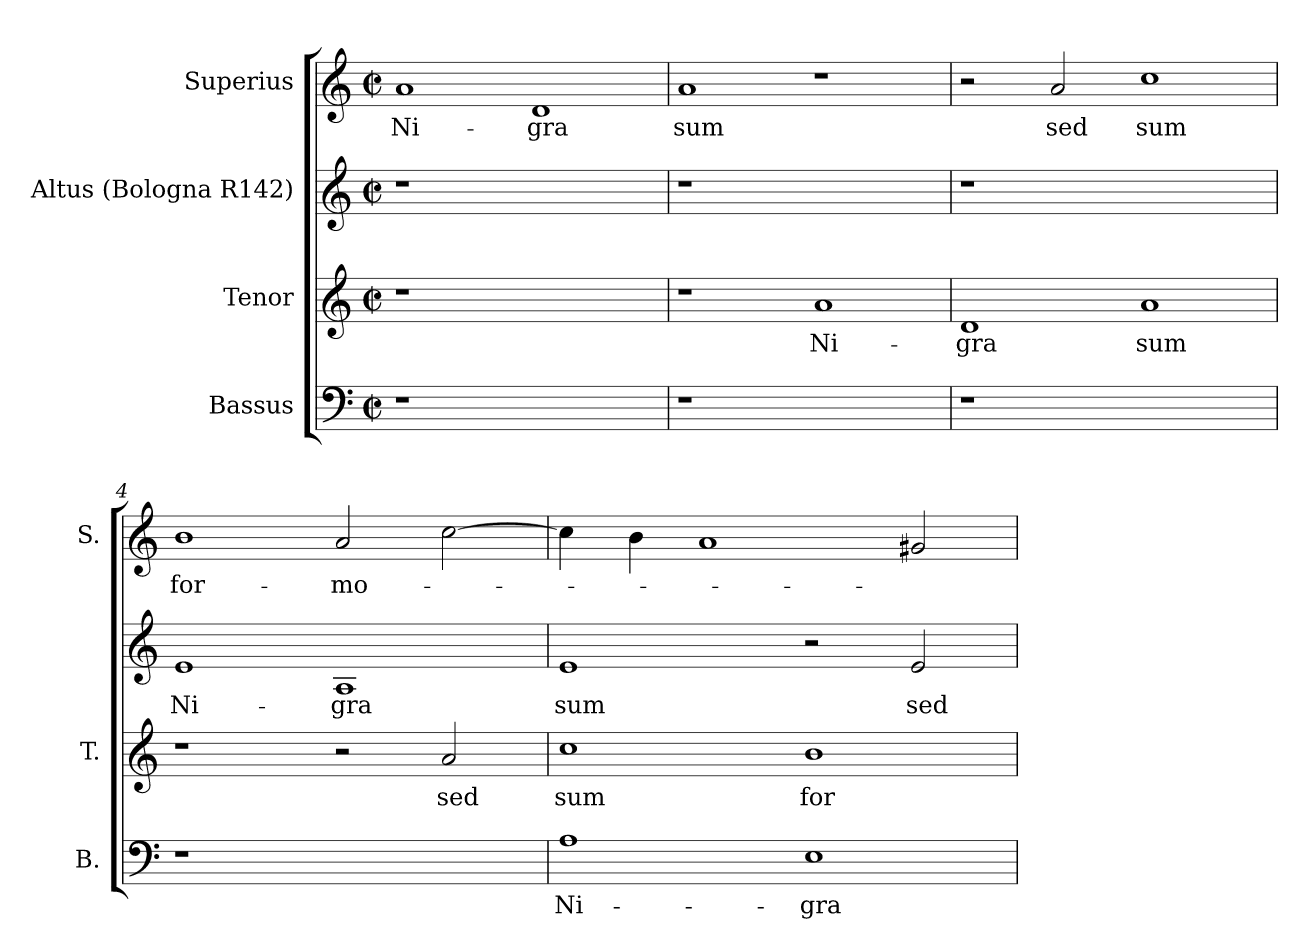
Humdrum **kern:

**kern	**text	**kern	**text	**kern	**text	**kern	**text
*part4	*part4	*part3	*part3	*part2	*part2	*part1	*part1
*staff4	*staff4	*staff3	*staff3	*staff2	*staff2	*staff1	*staff1
*I"Bassus	*	*I"Tenor	*	*I"Altus (Bologna R142)	*	*I"Superius	*
*I'B.	*	*I'T.	*	*	*	*I'S.	*
!!LO:PB:g=z
*clefF4	*	*clefG2	*	*clefG2	*	*clefG2	*
*k[]	*	*k[]	*	*k[]	*	*k[]	*
*C:	*	*C:	*	*C:	*	*C:	*
*M2/2	*	*M2/2	*	*M2/2	*	*M2/2	*
*met(c|)	*	*met(c|)	*	*met(c|)	*	*met(c|)	*
=1	=1	=1	=1	=1	=1	=1	=1
!LO:N:vis=1	!	!LO:N:vis=1	!	!LO:N:vis=1	!	!	!
!	!	!	!	!	!	!	!LO:LY:b:color=#000000
1r	.	1r	.	1r	.	1ai	Ni-
!	!	!	!	!	!	!	!LO:LY:b:color=#000000
1ryy	.	1ryy	.	1ryy	.	1di	-gra
=2	=2	=2	=2	=2	=2	=2	=2
!LO:N:vis=1	!	!	!	!LO:N:vis=1	!	!	!
!	!	!	!	!	!	!	!LO:LY:b:color=#000000
1r	.	1r	.	1r	.	1ai	sum
!	!	!	!LO:LY:b:color=#000000	!	!	!	!
1ryy	.	1ai	Ni-	1ryy	.	1r	.
=3	=3	=3	=3	=3	=3	=3	=3
!LO:N:vis=1	!	!	!	!	!	!	!
!	!	!	!LO:LY:b:color=#000000	!LO:N:vis=1	!	!	!
1r	.	1di	-gra	1r	.	2r	.
!	!	!	!	!	!	!	!LO:LY:b:color=#000000
.	.	.	.	.	.	2ai/	sed
!	!	!	!LO:LY:b:color=#000000	!	!	!	!
!	!	!	!	!	!	!	!LO:LY:b:color=#000000
1ryy	.	1ai	sum	1ryy	.	1cci	sum
=4	=4	=4	=4	=4	=4	=4	=4
!LO:N:vis=1	!	!	!	!	!	!	!
!	!	!	!	!	!LO:LY:b:color=#000000	!	!
!	!	!	!	!	!	!	!LO:LY:b:color=#000000
1r	.	1r	.	1ei	Ni-	1bi	for-
!	!	!	!	!	!LO:LY:b:color=#000000	!	!
!	!	!	!	!	!	!	!LO:LY:b:color=#000000
1ryy	.	2r	.	1Ai	-gra	2ai/	-mo-
!	!	!	!LO:LY:b:color=#000000	!	!	!	!
.	.	2ai/	sed	.	.	[>2cci\	.
!!LO:LB:g=z
=5	=5	=5	=5	=5	=5	=5	=5
!	!LO:LY:b:color=#000000	!	!	!	!	!	!
!	!	!	!LO:LY:b:color=#000000	!	!	!	!
!	!	!	!	!	!LO:LY:b:color=#000000	!	!
1Ai	Ni-	1cci	sum	1ei	sum	4cci\]	.
.	.	.	.	.	.	4bi\	.
.	.	.	.	.	.	1ai	.
!	!LO:LY:b:color=#000000	!	!	!	!	!	!
!	!	!	!LO:LY:b:color=#000000	!	!	!	!
1Ei	-gra	1bi	for-	2r	.	.	.
!	!	!	!	!	!LO:LY:b:color=#000000	!	!
.	.	.	.	2ei/	sed	2g#Xi/	.
=	=	=	=	=	=	=	=
*-	*-	*-	*-	*-	*-	*-	*-
